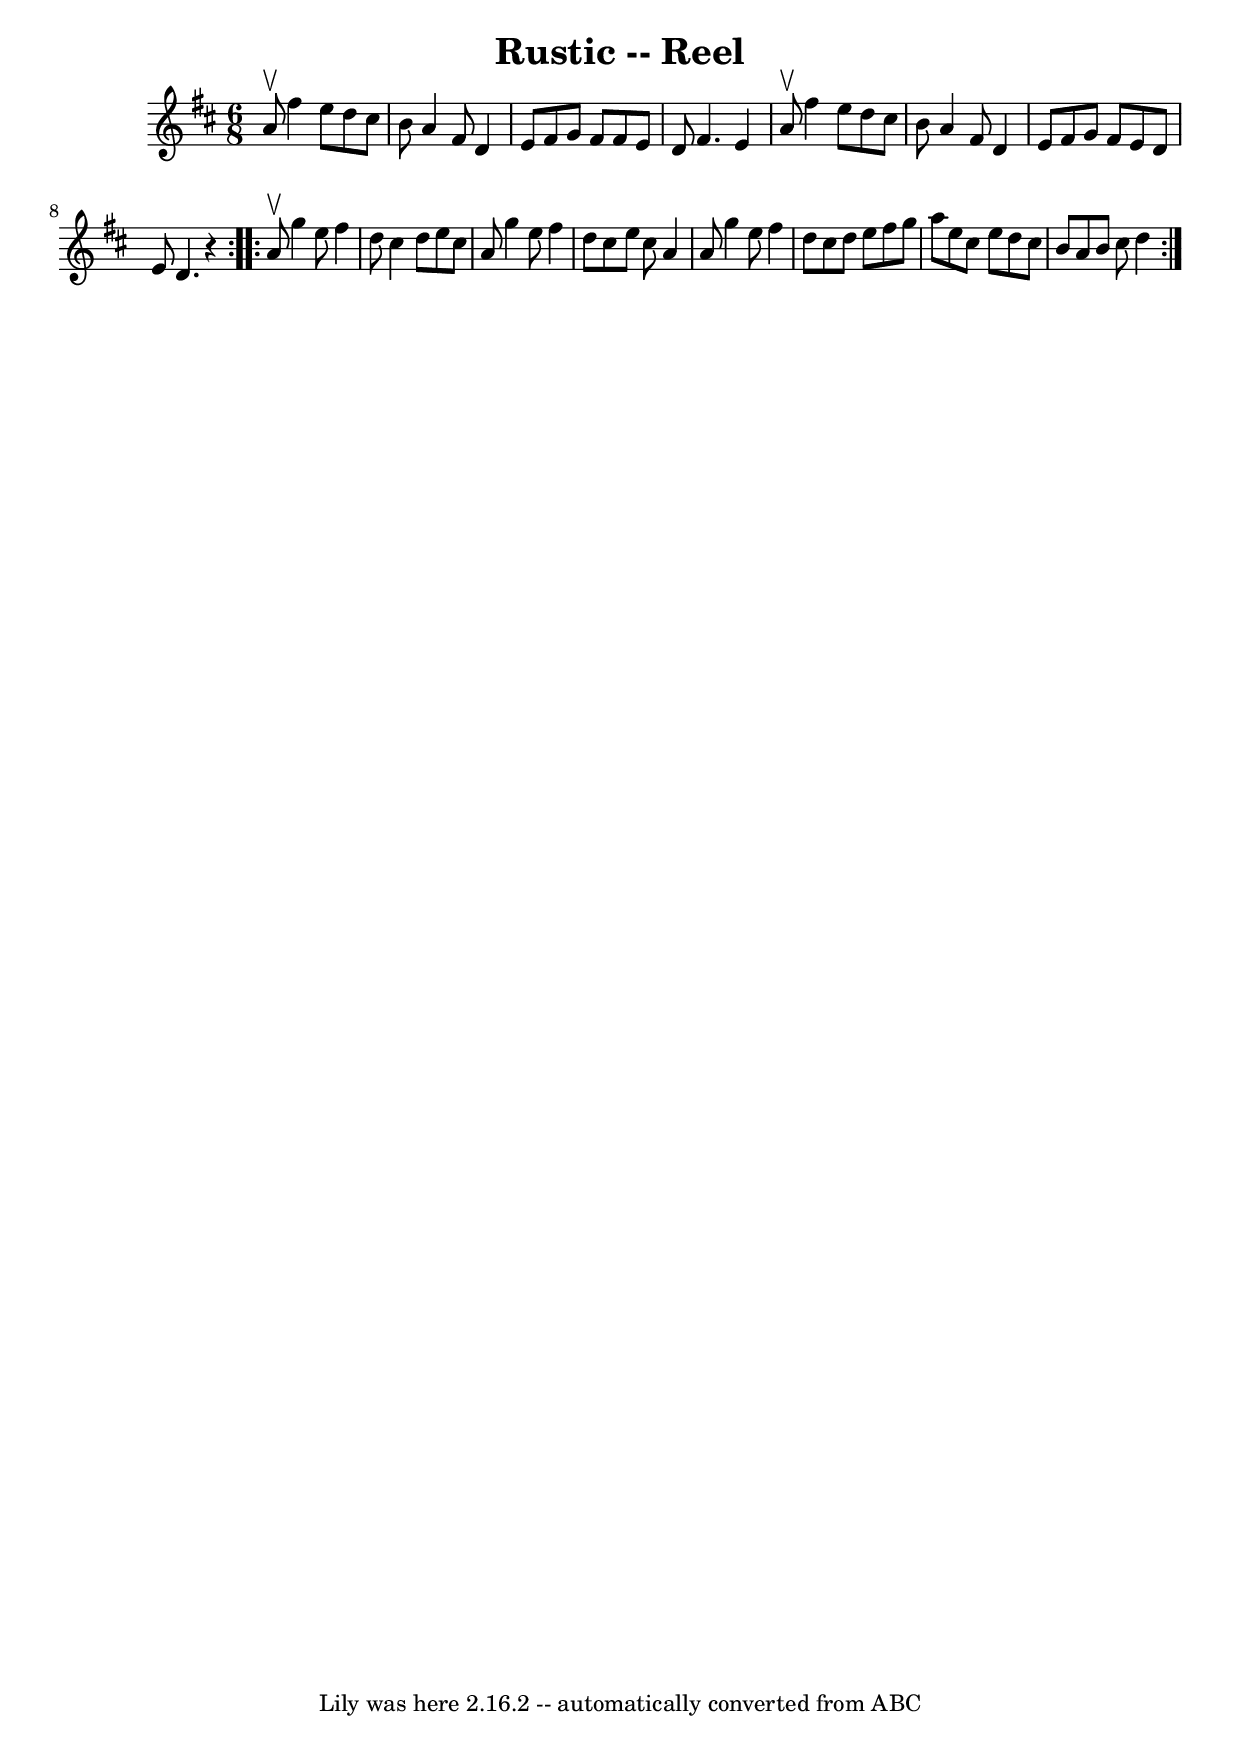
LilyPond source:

\version "2.7.40"
\include "Mammoth.ily"
\header {
	%% book = "Ryan's Mammoth Collection"
	crossRefNumber = "1"
	footnotes = "\\\\256\\\\RUSTIC REEL. Each gent. has two partners. Form as for\\\\Spanish Dance. Each gent. chases out with right hand\\\\lady opposite, and back; chases out with left hand\\\\lady opposite, and back. All forward and back -- pass\\\\through to next couples."
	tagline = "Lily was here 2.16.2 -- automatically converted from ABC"
	title = "Rustic -- Reel"
}
voicedefault =  {
\set Score.defaultBarType = "empty"

\repeat volta 2 {
\time 6/8 \key d \major a'8^\upbow |
 fis''4 e''8 d''8    
cis''8 b'8    |
 a'4 fis'8 d'4 e'8    |
 fis'8    
g'8 fis'8 fis'8 e'8 d'8    |
 fis'4. e'4 a'8^\upbow  
 |
 fis''4 e''8 d''8 cis''8 b'8    |
 a'4    
fis'8 d'4 e'8    |
 fis'8 g'8 fis'8 e'8 d'8 e'8    
|
 d'4.    r4   }     \repeat volta 2 { a'8^\upbow |
 g''4 
 e''8 fis''4 d''8    |
 cis''4 d''8 e''8 cis''8 a'8 
   |
 g''4 e''8 fis''4 d''8    |
 cis''8 e''8    
cis''8 a'4 a'8    |
 g''4 e''8 fis''4 d''8    |
 
 cis''8 d''8 e''8 fis''8 g''8 a''8    |
 e''8 cis''8 
 e''8 d''8 cis''8 b'8    |
 a'8 b'8 cis''8 d''4    
}   
}

\score{
    <<

	\context Staff="default"
	{
	    \voicedefault 
	}

    >>
	\layout {
	}
	\midi {}
}
